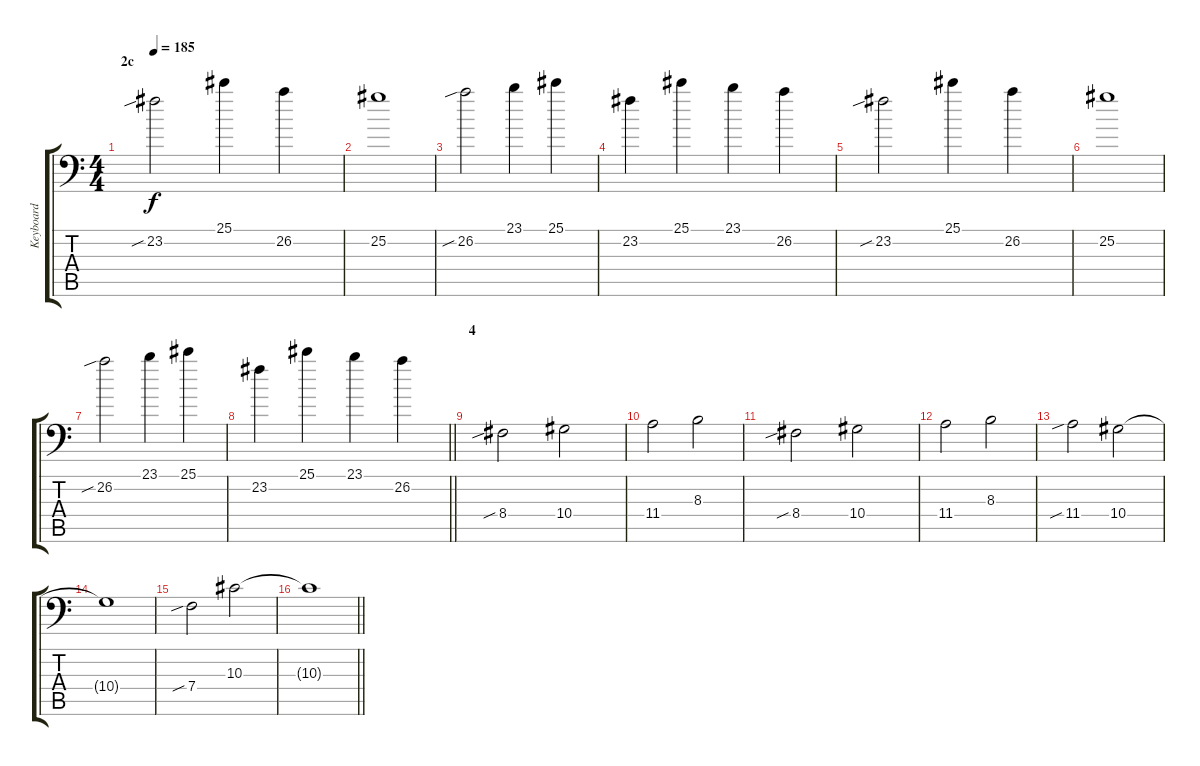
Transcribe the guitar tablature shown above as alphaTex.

\track ("Keyboard" "Keyboard") {instrument synthbrass1}
\staff {score tabs}
\tuning (C4 G3 Eb3 Bb2 F2 Bb1) {hide}
\ts (4 4)
\section ("" "2c")
\tempo 185
\clef f4
\ks c
23.2{sib}.2{dy f} 25.1.4 26.2.4 |
25.2.1 |
26.2{sib}.2 23.1.4 25.1.4 |
23.2.4 25.1.4 23.1.4 26.2.4 |
23.2{sib}.2 25.1.4 26.2.4 |
25.2.1 |
26.2{sib}.2 23.1.4 25.1.4 |
\barLineRight lightlight
23.2.4 25.1.4 23.1.4 26.2.4 |
\section ("" "4")
8.4{sib}.2 10.4.2 |
11.4.2 8.3.2 |
8.4{sib}.2 10.4.2 |
11.4.2 8.3.2 |
11.4{sib}.2 10.4.2 |
10.4{t}.1 |
7.4{sib}.2 10.3.2 |
\barLineRight lightlight
10.3{t}.1
